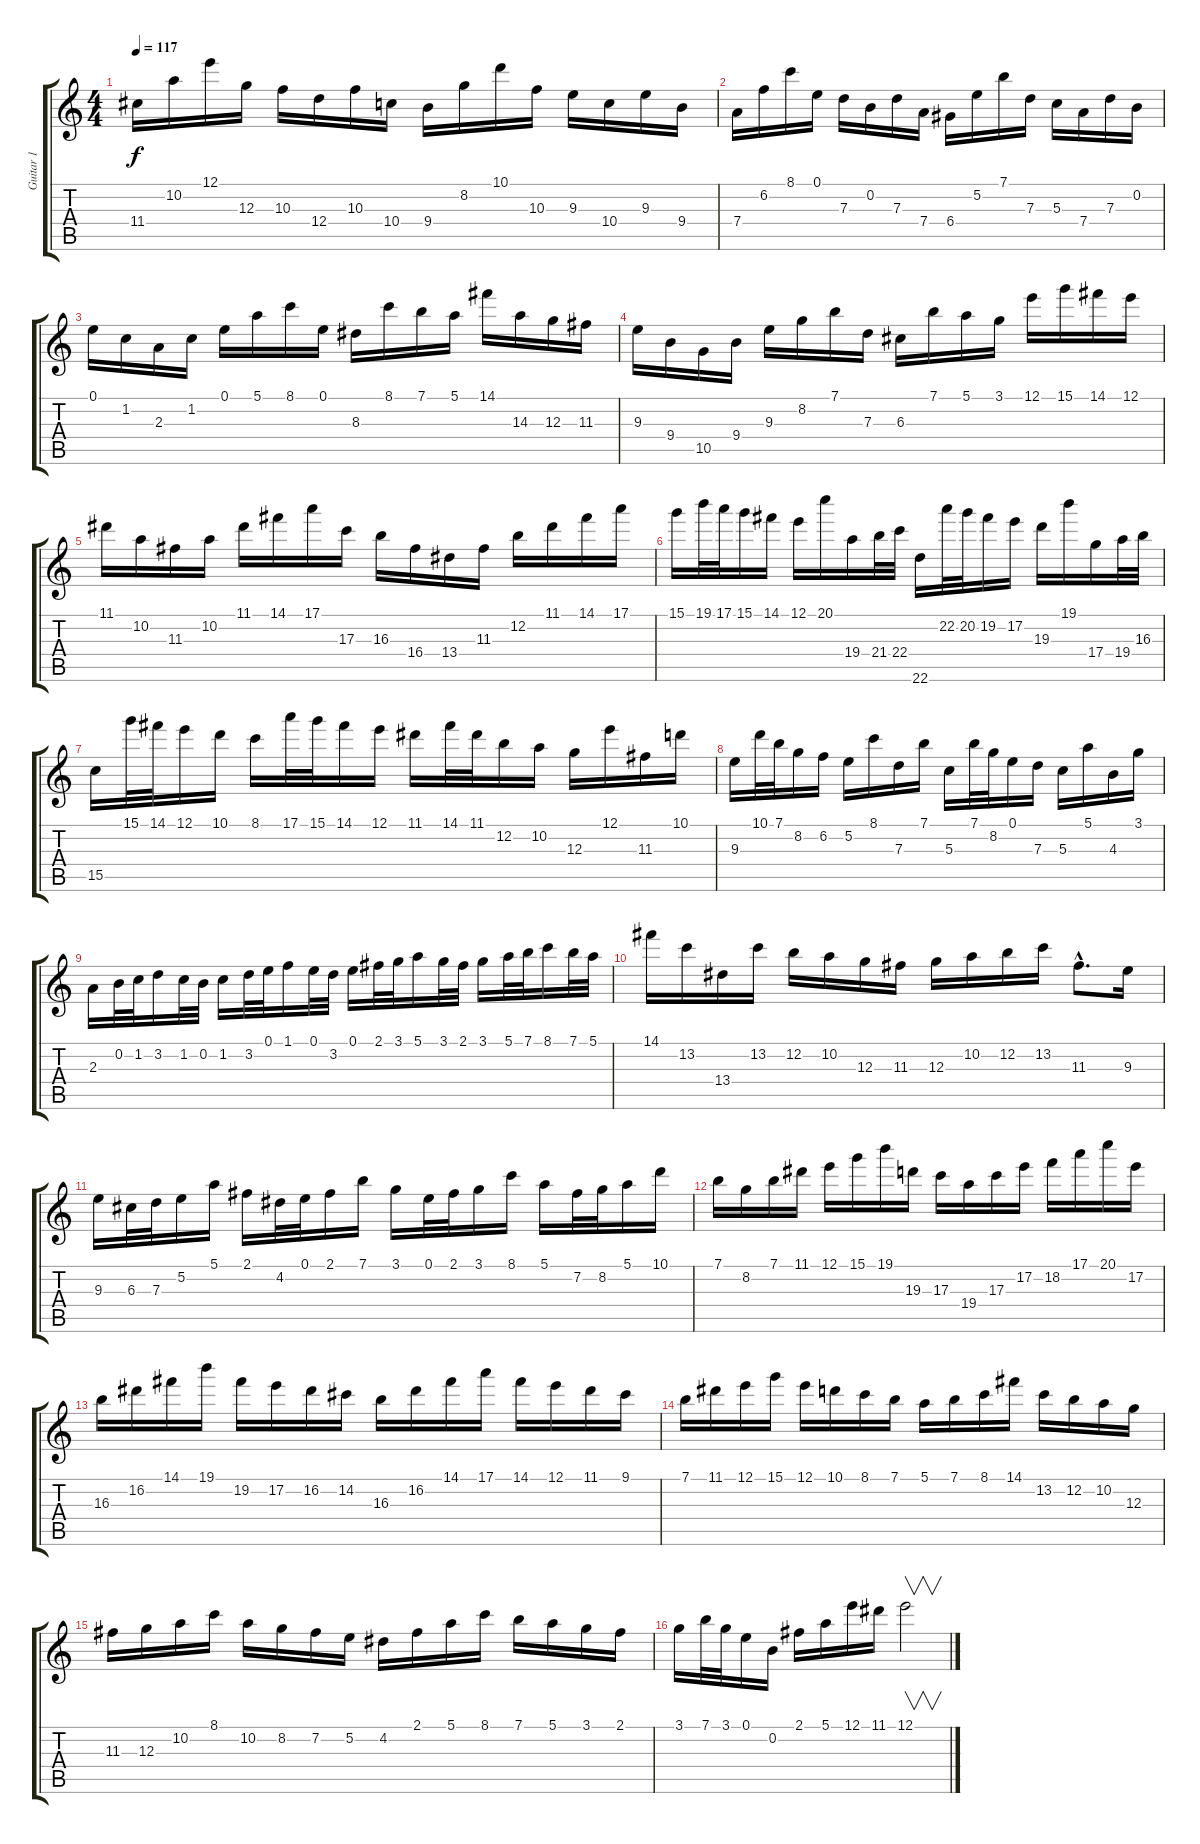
\track ("Guitar 1" "Guitar 1") {instrument distortionguitar}
\staff {score tabs}
\tuning (E4 B3 G3 D3 A2 E2) {hide}
\ts (4 4)
\tempo 117
\clef g2
\ks c
11.4.16{dy f} 10.2.16 12.1.16 12.3.16 10.3.16 12.4.16 10.3.16 10.4.16 9.4.16 8.2.16 10.1.16 10.3.16 9.3.16 10.4.16 9.3.16 9.4.16 |
7.4.16 6.2.16 8.1.16 0.1.16 7.3.16 0.2.16 7.3.16 7.4.16 6.4.16 5.2.16 7.1.16 7.3.16 5.3.16 7.4.16 7.3.16 0.2.16 |
0.1.16 1.2.16 2.3.16 1.2.16 0.1.16 5.1.16 8.1.16 0.1.16 8.3.16 8.1.16 7.1.16 5.1.16 14.1.16 14.3.16 12.3.16 11.3.16 |
9.3.16 9.4.16 10.5.16 9.4.16 9.3.16 8.2.16 7.1.16 7.3.16 6.3.16 7.1.16 5.1.16 3.1.16 12.1.16 15.1.16 14.1.16 12.1.16 |
11.1.16 10.2.16 11.3.16 10.2.16 11.1.16 14.1.16 17.1.16 17.3.16 16.3.16 16.4.16 13.4.16 11.3.16 12.2.16 11.1.16 14.1.16 17.1.16 |
15.1.16 19.1.32 17.1.32 15.1.16 14.1.16 12.1.16 20.1.16 19.4.16 21.4.32 22.4.32 22.6.16 22.2.32 20.2.32 19.2.16 17.2.16 19.3.16 19.1.16 17.4.16 19.4.32 16.3.32 |
15.5.16 15.1.32 14.1.32 12.1.16 10.1.16 8.1.16 17.1.32 15.1.32 14.1.16 12.1.16 11.1.16 14.1.32 11.1.32 12.2.16 10.2.16 12.3.16 12.1.16 11.3.16 10.1.16 |
9.3.16 10.1.32 7.1.32 8.2.16 6.2.16 5.2.16 8.1.16 7.3.16 7.1.16 5.3.16 7.1.32 8.2.32 0.1.16 7.3.16 5.3.16 5.1.16 4.3.16 3.1.16 |
2.3.16 0.2.32 1.2.32 3.2.16 1.2.32 0.2.32 1.2.16 3.2.32 0.1.32 1.1.16 0.1.32 3.2.32 0.1.16 2.1.32 3.1.32 5.1.16 3.1.32 2.1.32 3.1.16 5.1.32 7.1.32 8.1.16 7.1.32 5.1.32 |
14.1.16 13.2.16 13.4.16 13.2.16 12.2.16 10.2.16 12.3.16 11.3.16 12.3.16 10.2.16 12.2.16 13.2.16 11.3{hac}.8{d} 9.3.16 |
9.3.16 6.3.32 7.3.32 5.2.16 5.1.16 2.1.16 4.2.32 0.1.32 2.1.16 7.1.16 3.1.16 0.1.32 2.1.32 3.1.16 8.1.16 5.1.16 7.2.32 8.2.32 5.1.16 10.1.16 |
7.1.16 8.2.16 7.1.16 11.1.16 12.1.16 15.1.16 19.1.16 19.3.16 17.3.16 19.4.16 17.3.16 17.2.16 18.2.16 17.1.16 20.1.16 17.2.16 |
16.3.16 16.2.16 14.1.16 19.1.16 19.2.16 17.2.16 16.2.16 14.2.16 16.3.16 16.2.16 14.1.16 17.1.16 14.1.16 12.1.16 11.1.16 9.1.16 |
7.1.16 11.1.16 12.1.16 15.1.16 12.1.16 10.1.16 8.1.16 7.1.16 5.1.16 7.1.16 8.1.16 14.1.16 13.2.16 12.2.16 10.2.16 12.3.16 |
11.3.16 12.3.16 10.2.16 8.1.16 10.2.16 8.2.16 7.2.16 5.2.16 4.2.16 2.1.16 5.1.16 8.1.16 7.1.16 5.1.16 3.1.16 2.1.16 |
3.1.16 7.1.32 3.1.32 0.1.16 0.2.16 2.1.16 5.1.16 12.1.16 11.1.16 12.1.2{v}
